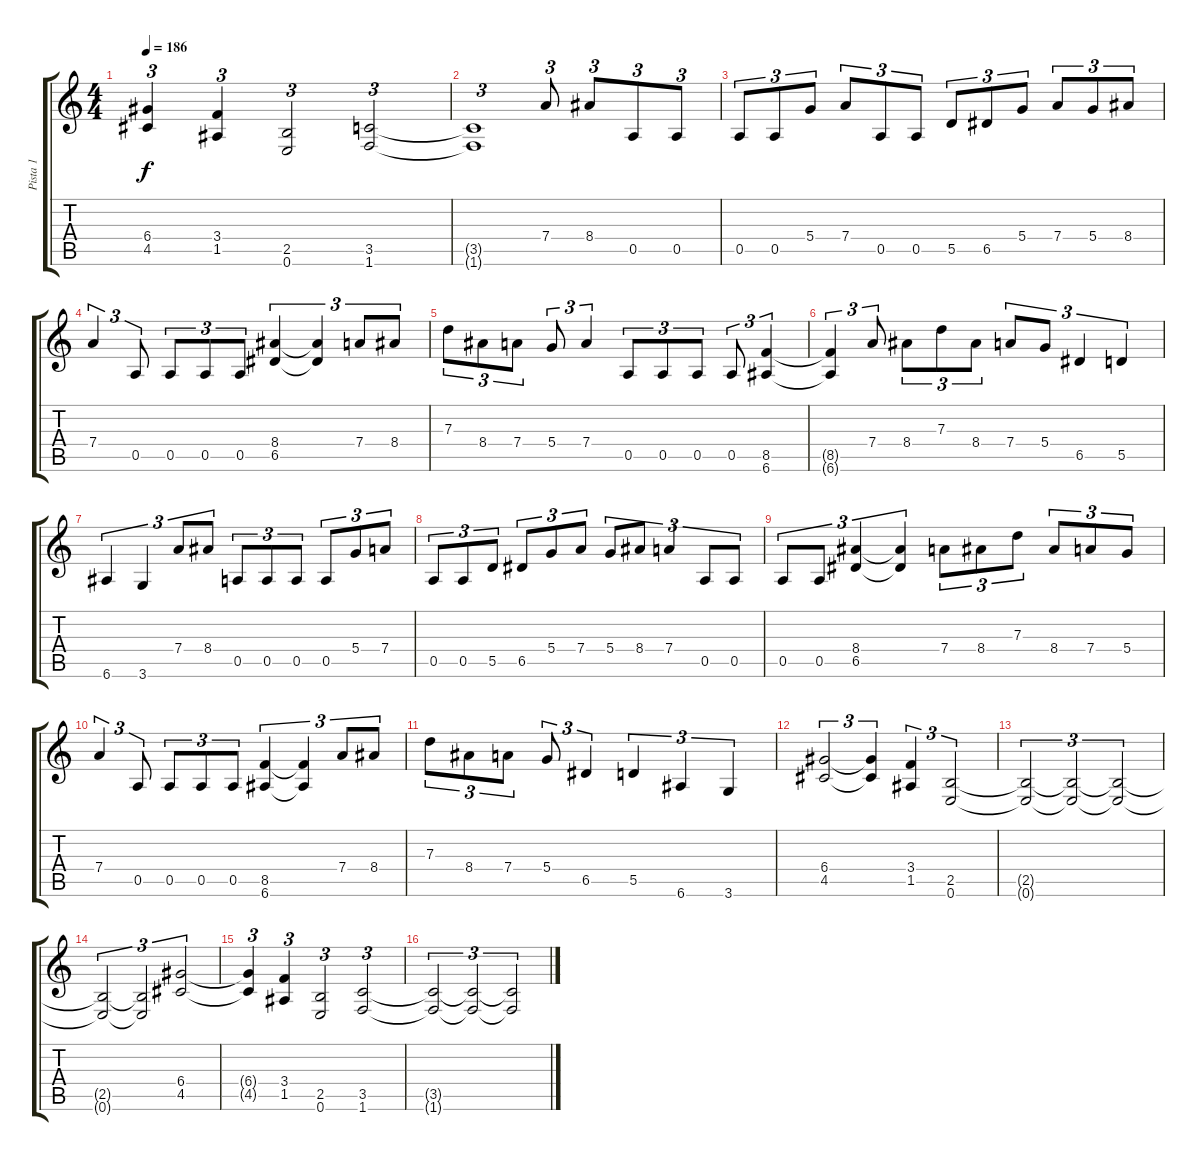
\track ("Pista 1" "Pista 1") {instrument overdrivenguitar}
\staff {score tabs}
\tuning (E4 B3 G3 D3 A2 E2) {hide}
\ts (4 4)
\tempo 186
\clef g2
\ks c
(6.4{t} 4.5{t}).4{tu (3 2) dy f} (3.4 1.5).4{tu (3 2)} (2.5 0.6).2{tu (3 2)} (3.5 1.6).2{tu (3 2)} |
(3.5{t} 1.6{t}).1{tu (3 2)} 7.4.8{tu (3 2)} 8.4.8{tu (3 2)} 0.5.8{tu (3 2)} 0.5.8{tu (3 2)} |
0.5.8{tu (3 2)} 0.5.8{tu (3 2)} 5.4.8{tu (3 2)} 7.4.8{tu (3 2)} 0.5.8{tu (3 2)} 0.5.8{tu (3 2)} 5.5.8{tu (3 2)} 6.5.8{tu (3 2)} 5.4.8{tu (3 2)} 7.4.8{tu (3 2)} 5.4.8{tu (3 2)} 8.4.8{tu (3 2)} |
7.4.4{tu (3 2)} 0.5.8{tu (3 2)} 0.5.8{tu (3 2)} 0.5.8{tu (3 2)} 0.5.8{tu (3 2)} (8.4 6.5).4{tu (3 2)} (8.4{t} 6.5{t}).4{tu (3 2)} 7.4.8{tu (3 2)} 8.4.8{tu (3 2)} |
7.3.8{tu (3 2)} 8.4.8{tu (3 2)} 7.4.8{tu (3 2)} 5.4.8{tu (3 2)} 7.4.4{tu (3 2)} 0.5.8{tu (3 2)} 0.5.8{tu (3 2)} 0.5.8{tu (3 2)} 0.5.8{tu (3 2)} (8.5 6.6).4{tu (3 2)} |
(8.5{t} 6.6{t}).4{tu (3 2)} 7.4.8{tu (3 2)} 8.4.8{tu (3 2)} 7.3.8{tu (3 2)} 8.4.8{tu (3 2)} 7.4.8{tu (3 2)} 5.4.8{tu (3 2)} 6.5.4{tu (3 2)} 5.5.4{tu (3 2)} |
6.6.4{tu (3 2)} 3.6.4{tu (3 2)} 7.4.8{tu (3 2)} 8.4.8{tu (3 2)} 0.5.8{tu (3 2)} 0.5.8{tu (3 2)} 0.5.8{tu (3 2)} 0.5.8{tu (3 2)} 5.4.8{tu (3 2)} 7.4.8{tu (3 2)} |
0.5.8{tu (3 2)} 0.5.8{tu (3 2)} 5.5.8{tu (3 2)} 6.5.8{tu (3 2)} 5.4.8{tu (3 2)} 7.4.8{tu (3 2)} 5.4.8{tu (3 2)} 8.4.8{tu (3 2)} 7.4.4{tu (3 2)} 0.5.8{tu (3 2)} 0.5.8{tu (3 2)} |
0.5.8{tu (3 2)} 0.5.8{tu (3 2)} (8.4 6.5).4{tu (3 2)} (8.4{t} 6.5{t}).4{tu (3 2)} 7.4.8{tu (3 2)} 8.4.8{tu (3 2)} 7.3.8{tu (3 2)} 8.4.8{tu (3 2)} 7.4.8{tu (3 2)} 5.4.8{tu (3 2)} |
7.4.4{tu (3 2)} 0.5.8{tu (3 2)} 0.5.8{tu (3 2)} 0.5.8{tu (3 2)} 0.5.8{tu (3 2)} (8.5 6.6).4{tu (3 2)} (8.5{t} 6.6{t}).4{tu (3 2)} 7.4.8{tu (3 2)} 8.4.8{tu (3 2)} |
7.3.8{tu (3 2)} 8.4.8{tu (3 2)} 7.4.8{tu (3 2)} 5.4.8{tu (3 2)} 6.5.4{tu (3 2)} 5.5.4{tu (3 2)} 6.6.4{tu (3 2)} 3.6.4{tu (3 2)} |
(6.4 4.5).2{tu (3 2)} (6.4{t} 4.5{t}).4{tu (3 2)} (3.4 1.5).4{tu (3 2)} (2.5 0.6).2{tu (3 2)} |
(2.5{t} 0.6{t}).2{tu (3 2)} (2.5{t} 0.6{t}).2{tu (3 2)} (2.5{t} 0.6{t}).2{tu (3 2)} |
(2.5{t} 0.6{t}).2{tu (3 2)} (2.5{t} 0.6{t}).2{tu (3 2)} (6.4 4.5).2{tu (3 2)} |
(6.4{t} 4.5{t}).4{tu (3 2)} (3.4 1.5).4{tu (3 2)} (2.5 0.6).2{tu (3 2)} (3.5 1.6).2{tu (3 2)} |
(3.5{t} 1.6{t}).2{tu (3 2)} (3.5{t} 1.6{t}).2{tu (3 2)} (3.5{t} 1.6{t}).2{tu (3 2)}
